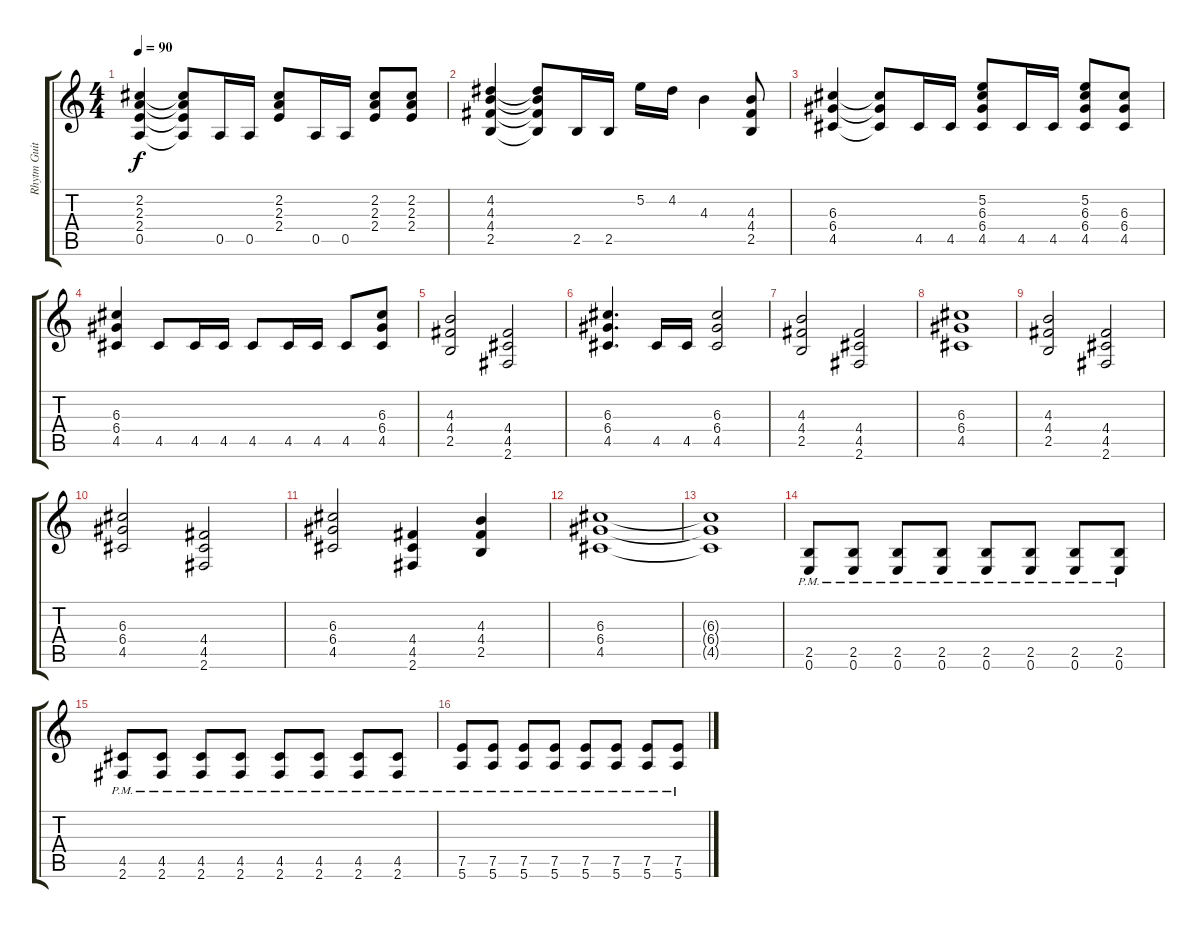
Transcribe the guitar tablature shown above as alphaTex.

\track ("Rhytm Guitar" "Rhytm Guit") {instrument distortionguitar}
\staff {score tabs}
\tuning (E4 B3 G3 D3 A2 E2) {hide}
\ts (4 4)
\tempo 90
\clef g2
\ks c
(2.2 2.3 2.4 0.5).4{dy f} (2.2{t} 2.3{t} 2.4{t} 0.5{t}).8 0.5.16 0.5.16 (2.2 2.3 2.4).8 0.5.16 0.5.16 (2.2 2.3 2.4).8 (2.2 2.3 2.4).8 |
(4.2 4.3 4.4 2.5).4 (4.2{t} 4.3{t} 4.4{t} 2.5{t}).8 2.5.16 2.5.16 5.2.16 4.2.16 4.3.4 (4.3 4.4 2.5).8 |
(6.3 6.4 4.5).4 (6.3{t} 6.4{t} 4.5{t}).8 4.5.16 4.5.16 (5.2 6.3 6.4 4.5).8 4.5.16 4.5.16 (5.2 6.3 6.4 4.5).8 (6.3 6.4 4.5).8 |
(6.3 6.4 4.5).4 4.5.8 4.5.16 4.5.16 4.5.8 4.5.16 4.5.16 4.5.8 (6.3 6.4 4.5).8 |
(4.3 4.4 2.5).2 (4.4 4.5 2.6).2 |
(6.3 6.4 4.5).4{d} 4.5.16 4.5.16 (6.3 6.4 4.5).2 |
(4.3 4.4 2.5).2 (4.4 4.5 2.6).2 |
(6.3 6.4 4.5).1 |
(4.3 4.4 2.5).2 (4.4 4.5 2.6).2 |
(6.3 6.4 4.5).2 (4.4 4.5 2.6).2 |
(6.3 6.4 4.5).2 (4.4 4.5 2.6).4 (4.3 4.4 2.5).4 |
(6.3 6.4 4.5).1 |
(6.3{t} 6.4{t} 4.5{t}).1 |
(2.5{pm} 0.6{pm}).8 (2.5{pm} 0.6{pm}).8 (2.5{pm} 0.6{pm}).8 (2.5{pm} 0.6{pm}).8 (2.5{pm} 0.6{pm}).8 (2.5{pm} 0.6{pm}).8 (2.5{pm} 0.6{pm}).8 (2.5{pm} 0.6{pm}).8 |
(4.5{pm} 2.6{pm}).8 (4.5{pm} 2.6{pm}).8 (4.5{pm} 2.6{pm}).8 (4.5{pm} 2.6{pm}).8 (4.5{pm} 2.6{pm}).8 (4.5{pm} 2.6{pm}).8 (4.5{pm} 2.6{pm}).8 (4.5{pm} 2.6{pm}).8 |
(7.5{pm} 5.6{pm}).8 (7.5{pm} 5.6{pm}).8 (7.5{pm} 5.6{pm}).8 (7.5{pm} 5.6{pm}).8 (7.5{pm} 5.6{pm}).8 (7.5{pm} 5.6{pm}).8 (7.5{pm} 5.6{pm}).8 (7.5{pm} 5.6{pm}).8
